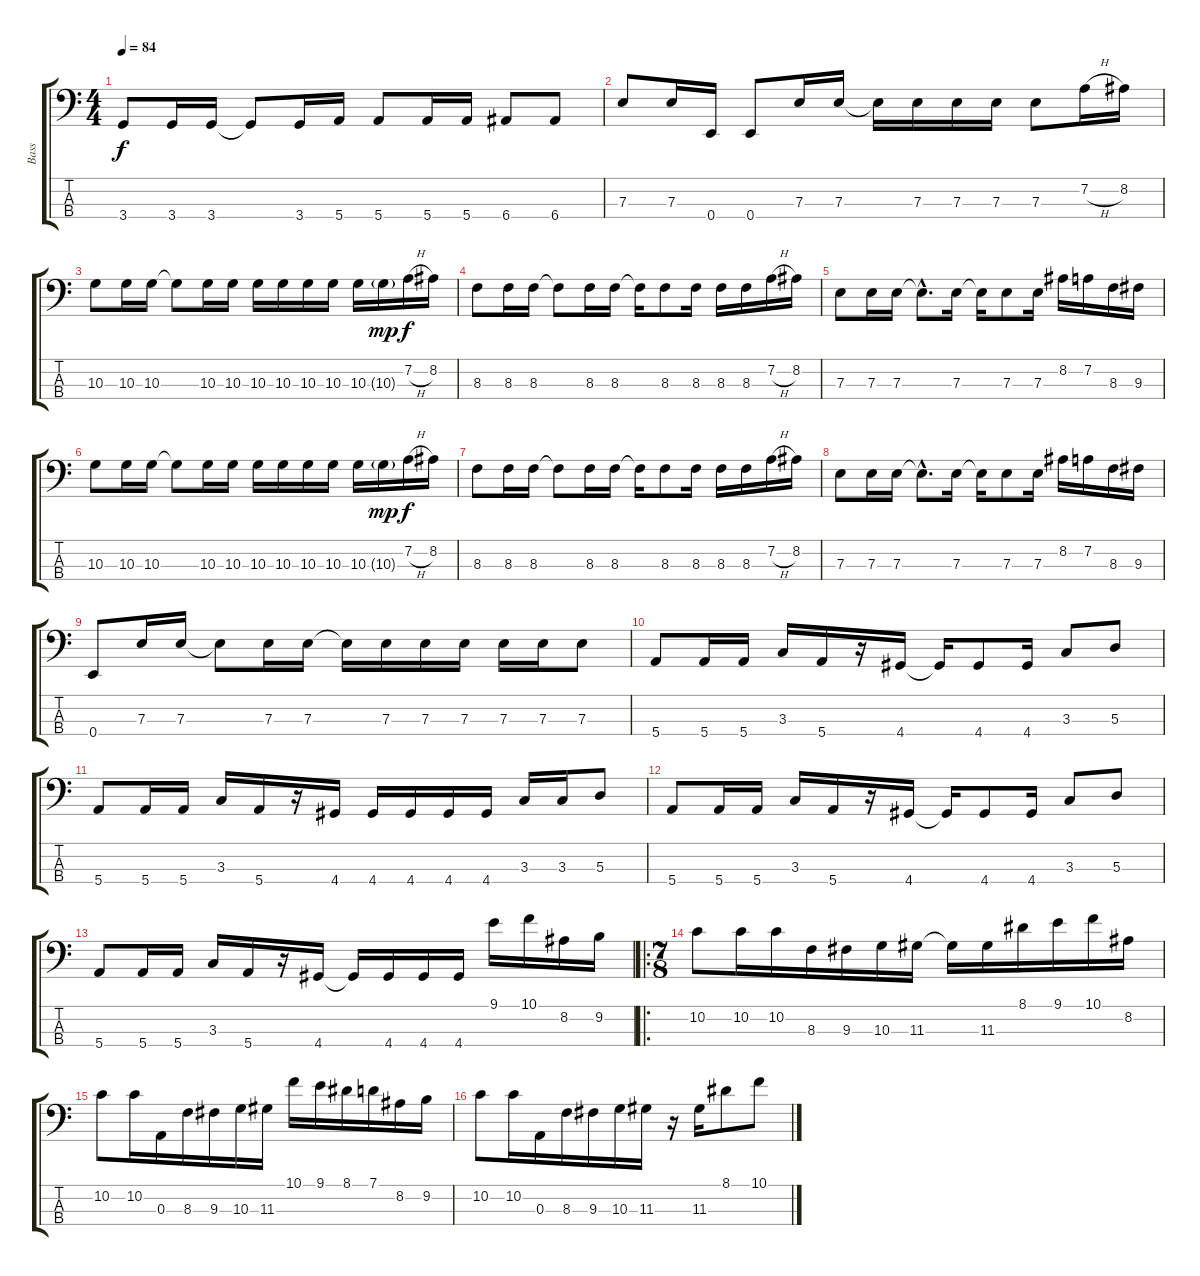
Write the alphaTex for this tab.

\track ("Bass" "Bass") {instrument electricbasspick}
\staff {score tabs}
\tuning (G2 D2 A1 E1) {hide}
\ts (4 4)
\tempo 84
\clef f4
\ks c
3.4.8{dy f} 3.4.16 3.4.16 3.4{t}.8 3.4.16 5.4.16 5.4.8 5.4.16 5.4.16 6.4.8 6.4.8 |
7.3.8 7.3.16 0.4.16 0.4.8 7.3.16 7.3.16 7.3{t}.16 7.3.16 7.3.16 7.3.16 7.3.8 7.2{h}.16 8.2.16 |
10.3.8 10.3.16 10.3.16 10.3{t}.8 10.3.16 10.3.16 10.3.16 10.3.16 10.3.16 10.3.16 10.3.16 10.3{g}.16{dy mp} 7.2{h}.16{dy f} 8.2.16 |
8.3.8 8.3.16 8.3.16 8.3{t}.8 8.3.16 8.3.16 8.3{t}.16 8.3.8 8.3.16 8.3.16 8.3.16 7.2{h}.16 8.2.16 |
7.3.8 7.3.16 7.3.16 7.3{hac t}.8{d} 7.3.16 7.3{t}.16 7.3.8 7.3.16 8.2.16 7.2.16 8.3.16 9.3.16 |
10.3.8 10.3.16 10.3.16 10.3{t}.8 10.3.16 10.3.16 10.3.16 10.3.16 10.3.16 10.3.16 10.3.16 10.3{g}.16{dy mp} 7.2{h}.16{dy f} 8.2.16 |
8.3.8 8.3.16 8.3.16 8.3{t}.8 8.3.16 8.3.16 8.3{t}.16 8.3.8 8.3.16 8.3.16 8.3.16 7.2{h}.16 8.2.16 |
7.3.8 7.3.16 7.3.16 7.3{hac t}.8{d} 7.3.16 7.3{t}.16 7.3.8 7.3.16 8.2.16 7.2.16 8.3.16 9.3.16 |
0.4.8 7.3.16 7.3.16 7.3{t}.8 7.3.16 7.3.16 7.3{t}.16 7.3.16 7.3.16 7.3.16 7.3.16 7.3.16 7.3.8 |
5.4.8 5.4.16 5.4.16 3.3.16 5.4.16 r.16 4.4.16 4.4{t}.16 4.4.8 4.4.16 3.3.8 5.3.8 |
5.4.8 5.4.16 5.4.16 3.3.16 5.4.16 r.16 4.4.16 4.4.16 4.4.16 4.4.16 4.4.16 3.3.16 3.3.16 5.3.8 |
5.4.8 5.4.16 5.4.16 3.3.16 5.4.16 r.16 4.4.16 4.4{t}.16 4.4.8 4.4.16 3.3.8 5.3.8 |
5.4.8 5.4.16 5.4.16 3.3.16 5.4.16 r.16 4.4.16 4.4{t}.16 4.4.16 4.4.16 4.4.16 9.1.16 10.1.16 8.2.16 9.2.16 |
\ro
\ts (7 8)
10.2.8 10.2.16 10.2.16 8.3.16 9.3.16 10.3.16 11.3.16 11.3{t}.16 11.3.16 8.1.16 9.1.16 10.1.16 8.2.16 |
10.2.8 10.2.16 0.3.16 8.3.16 9.3.16 10.3.16 11.3.16 10.1.16 9.1.16 8.1.16 7.1.16 8.2.16 9.2.16 |
10.2.8 10.2.16 0.3.16 8.3.16 9.3.16 10.3.16 11.3.16 r.16 11.3.16 8.1.8 10.1.8
